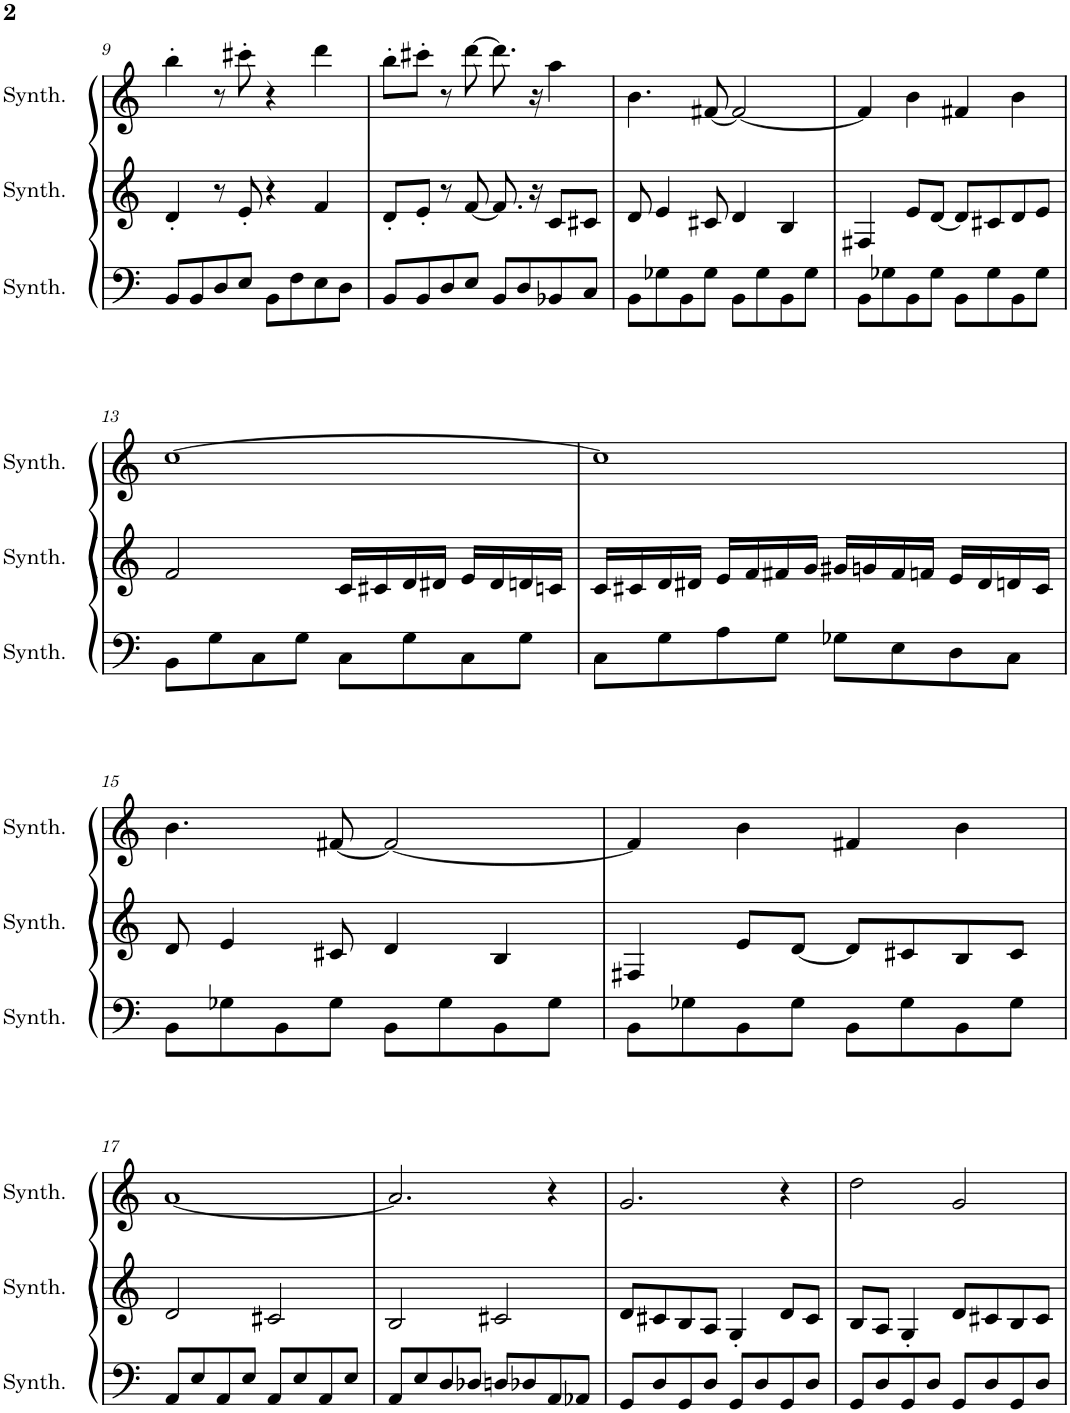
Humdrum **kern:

**kern	**kern	**kern
*part3	*part2	*part1
*staff3	*staff2	*staff1
*I"Saw Synthesizer	*I"Saw Synthesizer	*I"Saw Synthesizer
*I'Synth.	*I'Synth.	*I'Synth.
!!LO:PB:g=z
*clefF4	*clefG2	*clefG2
*k[]	*k[]	*k[]
*M4/4	*M4/4	*M4/4
=9	=9	=9
8BB/L	4d'/	4bb'\
8BB/	.	.
8D/	8r	8r
8E/J	8e'/	8ccc#X'\
8BB\L	4r	4r
8F\	.	.
8E\	4f/	4ddd\
8D\J	.	.
=10	=10	=10
8BB/L	8d'/L	8bb'\L
8BB/	8e'/J	8ccc#X'\J
8D/	8r	8r
8E/J	[8f/	[8ddd\
8BB/L	8.f/]	8.ddd\]
8D/	.	.
.	16r	16r
8BB-X/	8c/L	4aa\
8C/J	8c#X/J	.
=11	=11	=11
8BB\L	8d/	4.b\
8G-X\	4e/	.
8BB\	.	.
8G-\J	8c#X/	[8f#X/
8BB\L	4d/	2f#/_
8G-\	.	.
8BB\	4B/	.
8G-\J	.	.
=12	=12	=12
8BB\L	4F#X/	4f#/]
8G-X\	.	.
8BB\	8e/L	4b\
8G-\J	[8d/J	.
8BB\L	8d/L]	4f#X/
8G-\	8c#X/	.
8BB\	8d/	4b\
8G-\J	8e/J	.
!!LO:LB:g=z
=13	=13	=13
8BB\L	2f/	[1cc
8G\	.	.
8C\	.	.
8G\J	.	.
8C\L	16c/LL	.
.	16c#X/	.
8G\	16d/	.
.	16d#X/JJ	.
8C\	16e/LL	.
.	16d#/	.
8G\J	16dn/	.
.	16cn/JJ	.
=14	=14	=14
8C\L	16c/LL	1cc]
.	16c#X/	.
8G\	16d/	.
.	16d#X/JJ	.
8A\	16e/LL	.
.	16f/	.
8G\J	16f#X/	.
.	16g/JJ	.
8G-X\L	16g#X/LL	.
.	16gn/	.
8E\	16f#/	.
.	16fn/JJ	.
8D\	16e/LL	.
.	16d#/	.
8C\J	16dn/	.
.	16c#/JJ	.
!!LO:LB:g=z
=15	=15	=15
8BB\L	8d/	4.b\
8G-X\	4e/	.
8BB\	.	.
8G-\J	8c#X/	[8f#X/
8BB\L	4d/	2f#/_
8G-\	.	.
8BB\	4B/	.
8G-\J	.	.
=16	=16	=16
8BB\L	4F#X/	4f#/]
8G-X\	.	.
8BB\	8e/L	4b\
8G-\J	[8d/J	.
8BB\L	8d/L]	4f#X/
8G-\	8c#X/	.
8BB\	8B/	4b\
8G-\J	8c#/J	.
!!LO:LB:g=z
=17	=17	=17
8AA/L	2d/	[1a
8E/	.	.
8AA/	.	.
8E/J	.	.
8AA/L	2c#X/	.
8E/	.	.
8AA/	.	.
8E/J	.	.
=18	=18	=18
8AA/L	2B/	2.a/]
8E/	.	.
8D/	.	.
8D-X/J	.	.
8Dn/L	2c#X/	.
8D-X/	.	.
8AA/	.	4r
8AA-X/J	.	.
=19	=19	=19
8GG/L	8d/L	2.g/
8D/	8c#X/	.
8GG/	8B/	.
8D/J	8A/J	.
8GG/L	4G'/	.
8D/	.	.
8GG/	8d/L	4r
8D/J	8c#/J	.
=20	=20	=20
8GG/L	8B/L	2dd\
8D/	8A/J	.
8GG/	4G'/	.
8D/J	.	.
8GG/L	8d/L	2g/
8D/	8c#X/	.
8GG/	8B/	.
8D/J	8c#/J	.
=	=	=
*-	*-	*-
